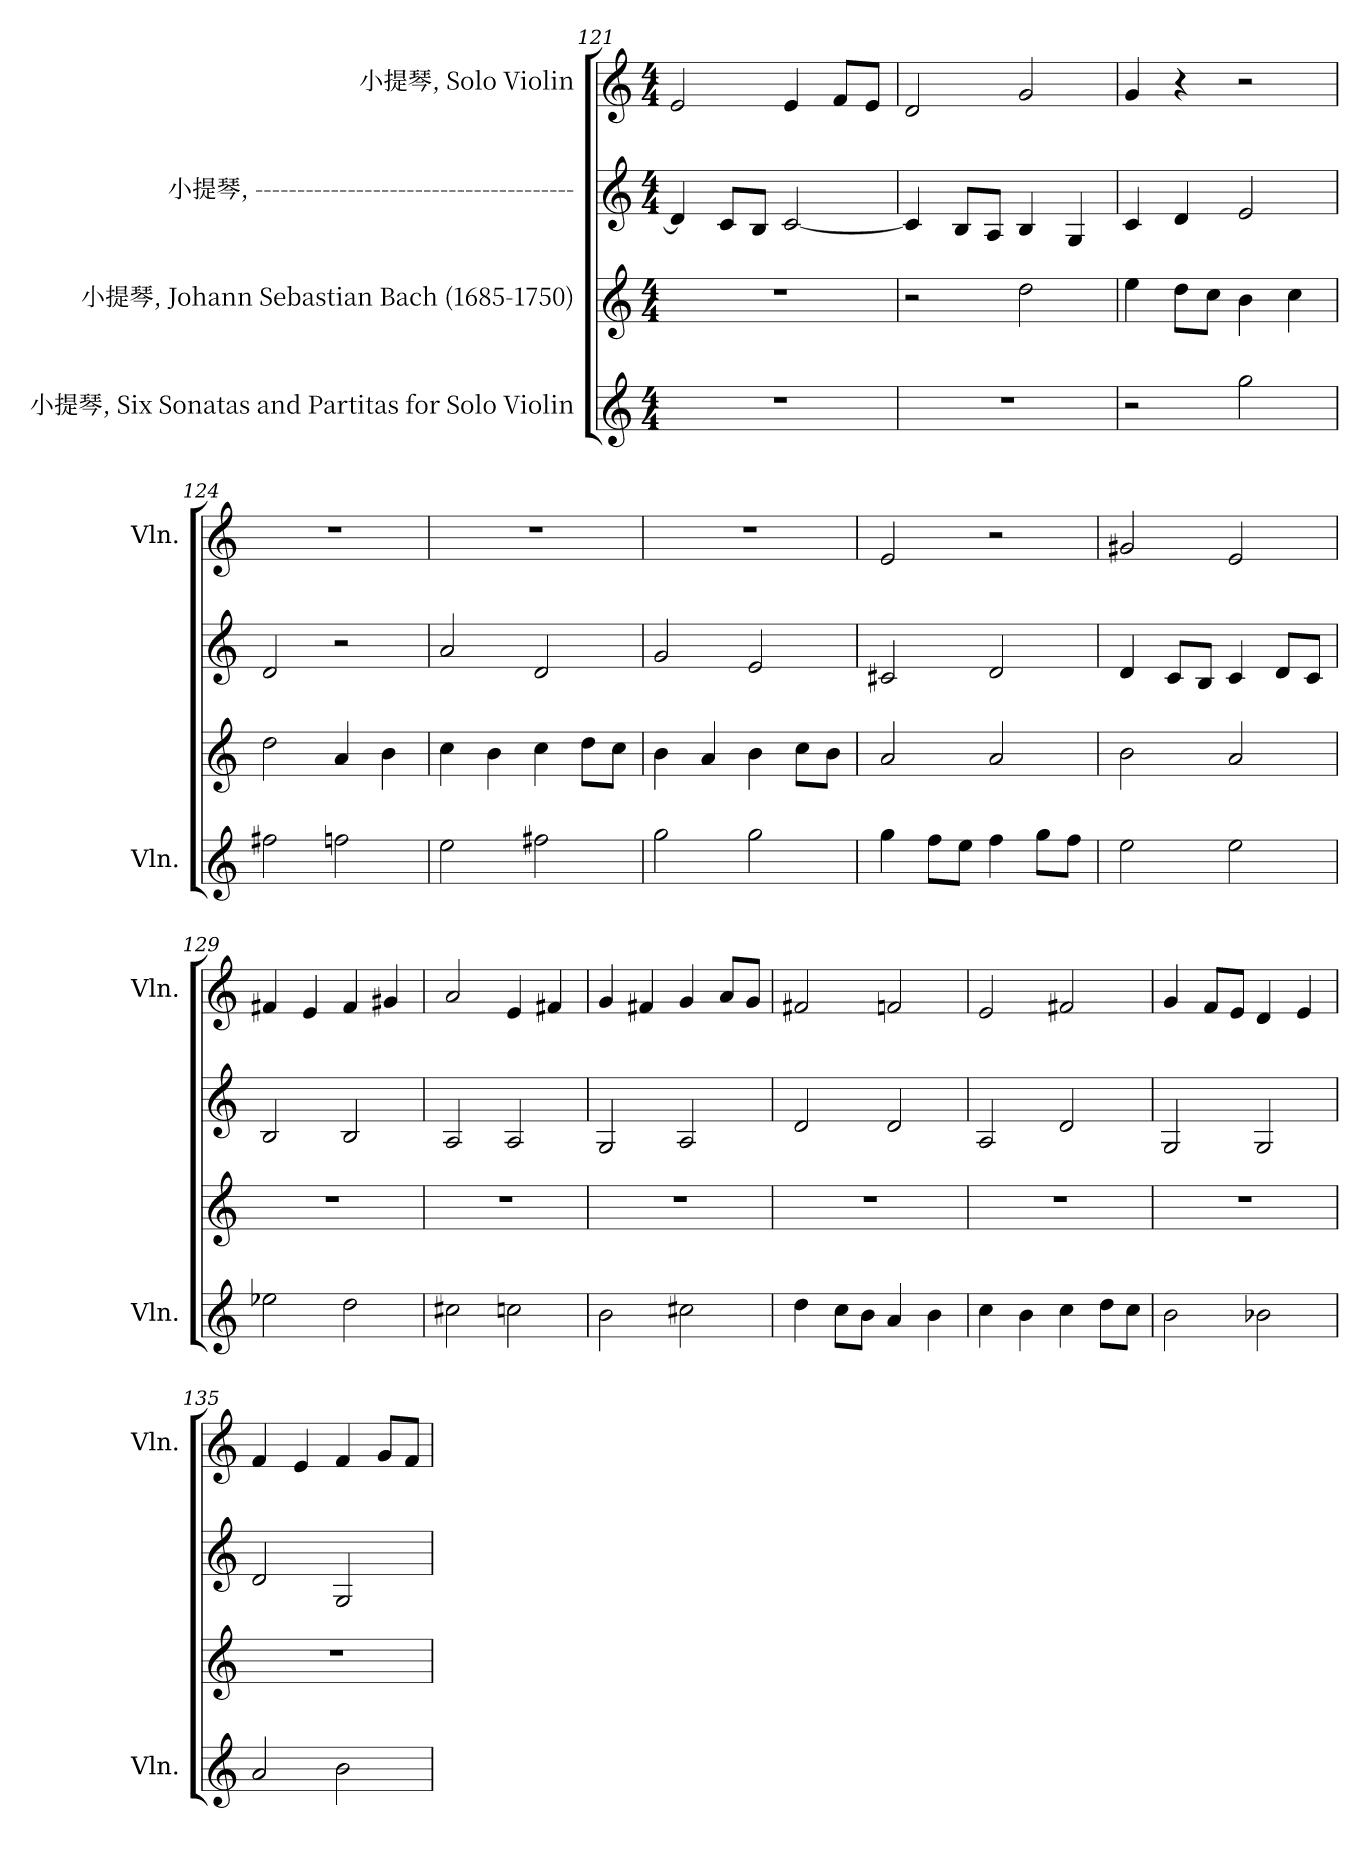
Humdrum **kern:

**kern	**kern	**kern	**kern
*part4	*part3	*part2	*part1
*staff4	*staff3	*staff2	*staff1
*I"小提琴, Six Sonatas and Partitas for Solo Violin	*I"小提琴, Johann Sebastian Bach  (1685-1750)	*I"小提琴, --------------------------------------	*I"小提琴, Solo Violin
*I'Vln.	*	*	*I'Vln.
*clefG2	*clefG2	*clefG2	*clefG2
*k[]	*k[]	*k[]	*k[]
*M4/4	*M4/4	*M4/4	*M4/4
=121	=121	=121	=121
1r	1r	4d/]	2e/
.	.	8c/L	.
.	.	8B/J	.
.	.	[2c/	4e/
.	.	.	8f/L
.	.	.	8e/J
=122	=122	=122	=122
1r	2r	4c/]	2d/
.	.	8B/L	.
.	.	8A/J	.
.	2dd\	4B/	2g/
.	.	4G/	.
=123	=123	=123	=123
2r	4ee\	4c/	4g/
.	8dd\L	4d/	4r
.	8cc\J	.	.
2gg\	4b\	2e/	2r
.	4cc\	.	.
=124	=124	=124	=124
2ff#X\	2dd\	2d/	1r
2ffn\	4a/	2r	.
.	4b\	.	.
!!LO:LB:g=z
=125	=125	=125	=125
2ee\	4cc\	2a/	1r
.	4b\	.	.
2ff#X\	4cc\	2d/	.
.	8dd\L	.	.
.	8cc\J	.	.
=126	=126	=126	=126
2gg\	4b\	2g/	1r
.	4a/	.	.
2gg\	4b\	2e/	.
.	8cc\L	.	.
.	8b\J	.	.
=127	=127	=127	=127
4gg\	2a/	2c#X/	2e/
8ff\L	.	.	.
8ee\J	.	.	.
4ff\	2a/	2d/	2r
8gg\L	.	.	.
8ff\J	.	.	.
=128	=128	=128	=128
2ee\	2b\	4d/	2g#X/
.	.	8c/L	.
.	.	8B/J	.
2ee\	2a/	4c/	2e/
.	.	8d/L	.
.	.	8c/J	.
=129	=129	=129	=129
2ee-X\	1r	2B/	4f#X/
.	.	.	4e/
2dd\	.	2B/	4f#/
.	.	.	4g#X/
=130	=130	=130	=130
2cc#X\	1r	2A/	2a/
2ccn\	.	2A/	4e/
.	.	.	4f#X/
=131	=131	=131	=131
2b\	1r	2G/	4g/
.	.	.	4f#X/
2cc#X\	.	2A/	4g/
.	.	.	8a/L
.	.	.	8g/J
!!LO:PB:g=z
=132	=132	=132	=132
4dd\	1r	2d/	2f#X/
8cc\L	.	.	.
8b\J	.	.	.
4a/	.	2d/	2fn/
4b\	.	.	.
=133	=133	=133	=133
4cc\	1r	2A/	2e/
4b\	.	.	.
4cc\	.	2d/	2f#X/
8dd\L	.	.	.
8cc\J	.	.	.
=134	=134	=134	=134
2b\	1r	2G/	4g/
.	.	.	8f/L
.	.	.	8e/J
2b-X\	.	2G/	4d/
.	.	.	4e/
=135	=135	=135	=135
2a/	1r	2d/	4f/
.	.	.	4e/
2b\	.	2G/	4f/
.	.	.	8g/L
.	.	.	8f/J
=	=	=	=
*-	*-	*-	*-
